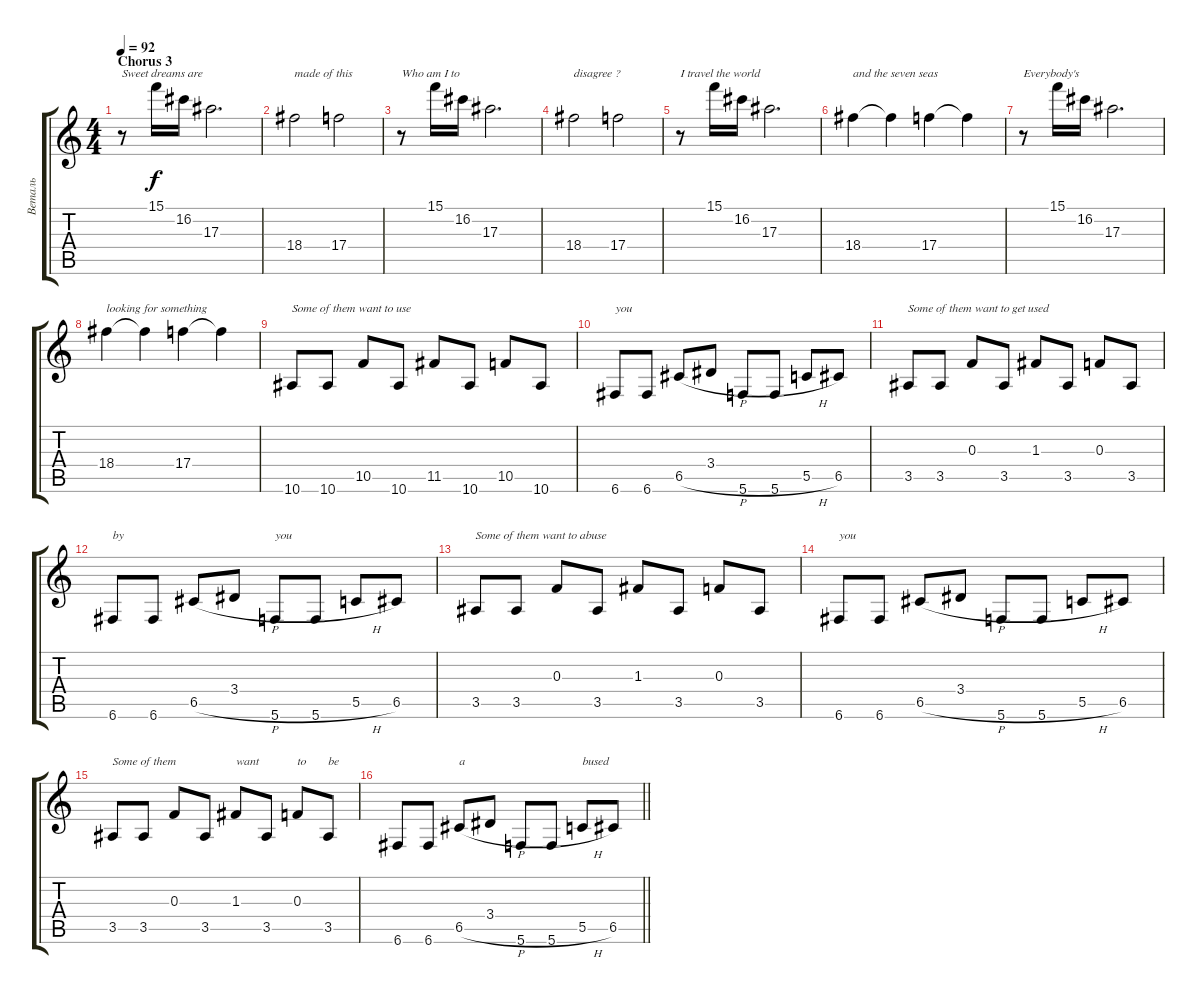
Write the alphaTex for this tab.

\track ("Веталь" "Веталь") {instrument overdrivenguitar}
\staff {score tabs}
\tuning (D4 A3 F3 C3 G2 C2) {hide}
\ts (4 4)
\section ("" "Chorus 3")
\tempo 92
\clef g2
\ks c
r.8{txt "Sweet dreams are" dy f volume 6} 15.1.16 16.2.16 17.3.2{d} |
18.4.2{txt "made of this"} 17.4.2 |
r.8{txt "Who am I to"} 15.1.16 16.2.16 17.3.2{d} |
18.4.2{txt "disagree ?"} 17.4.2 |
r.8{txt "I travel the world"} 15.1.16 16.2.16 17.3.2{d} |
18.4.4{txt "and the seven seas"} 18.4{t}.4 17.4.4 17.4{t}.4 |
r.8{txt "Everybody's"} 15.1.16 16.2.16 17.3.2{d} |
18.4.4{txt "looking for something"} 18.4{t}.4 17.4.4 17.4{t}.4 |
10.6.8{txt "Some of them want to use" volume 13} 10.6.8 10.5.8 10.6.8 11.5.8 10.6.8 10.5.8 10.6.8 |
6.6.8{txt "you"} 6.6.8 6.5{h}.8 3.4.8 5.6.8 5.6.8 5.5{h}.8 6.5.8 |
3.5.8{txt "Some of them want to get used"} 3.5.8 0.3.8 3.5.8 1.3.8 3.5.8 0.3.8 3.5.8 |
6.6.8{txt "by"} 6.6.8 6.5{h}.8 3.4.8 5.6.8{txt "you"} 5.6.8 5.5{h}.8 6.5.8 |
3.5.8{txt "Some of them want to abuse"} 3.5.8 0.3.8 3.5.8 1.3.8 3.5.8 0.3.8 3.5.8 |
6.6.8{txt "you"} 6.6.8 6.5{h}.8 3.4.8 5.6.8 5.6.8 5.5{h}.8 6.5.8 |
3.5.8{txt "Some of them"} 3.5.8 0.3.8 3.5.8 1.3.8{txt "want"} 3.5.8 0.3.8{txt "to"} 3.5.8{txt "be"} |
\barLineRight lightlight
6.6.8 6.6.8 6.5{h}.8{txt "a"} 3.4.8 5.6.8 5.6.8 5.5{h}.8{txt "bused"} 6.5.8
